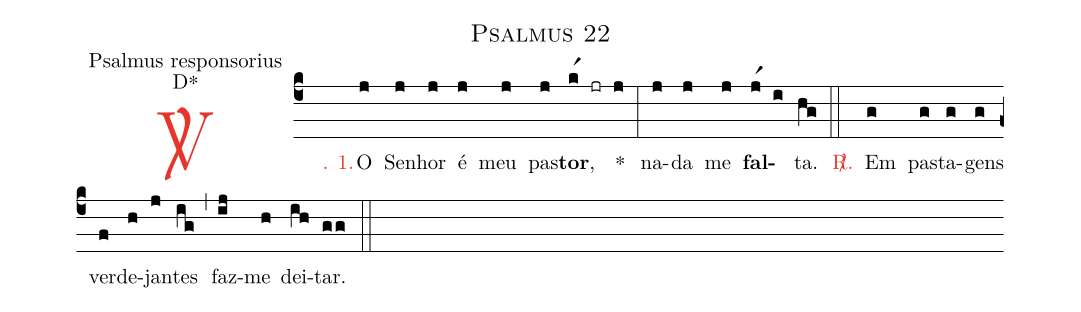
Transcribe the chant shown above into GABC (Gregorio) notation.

name: Psalmus 22;
office-part: Psalmus responsorius;
mode: D\GreStar;
%%
(c4)

<c><sp>V/</sp>. 1.</c>() O(j) Se(j)nhor(j) é(j) meu(j) pas(j)<b>tor</b>,(kr1 jr j) *(:) na(j)da(j) me(j) <b>fal</b>(jr1 i)ta.(hg)

(::)

<c><sp>R/</sp>.</c>() Em(g) pas(g)ta(g)gens(g) ver(f)de(h)jan(j)tes(ig) (,) faz-(ij)me(h) dei(ih)tar.(gg)

(::)
